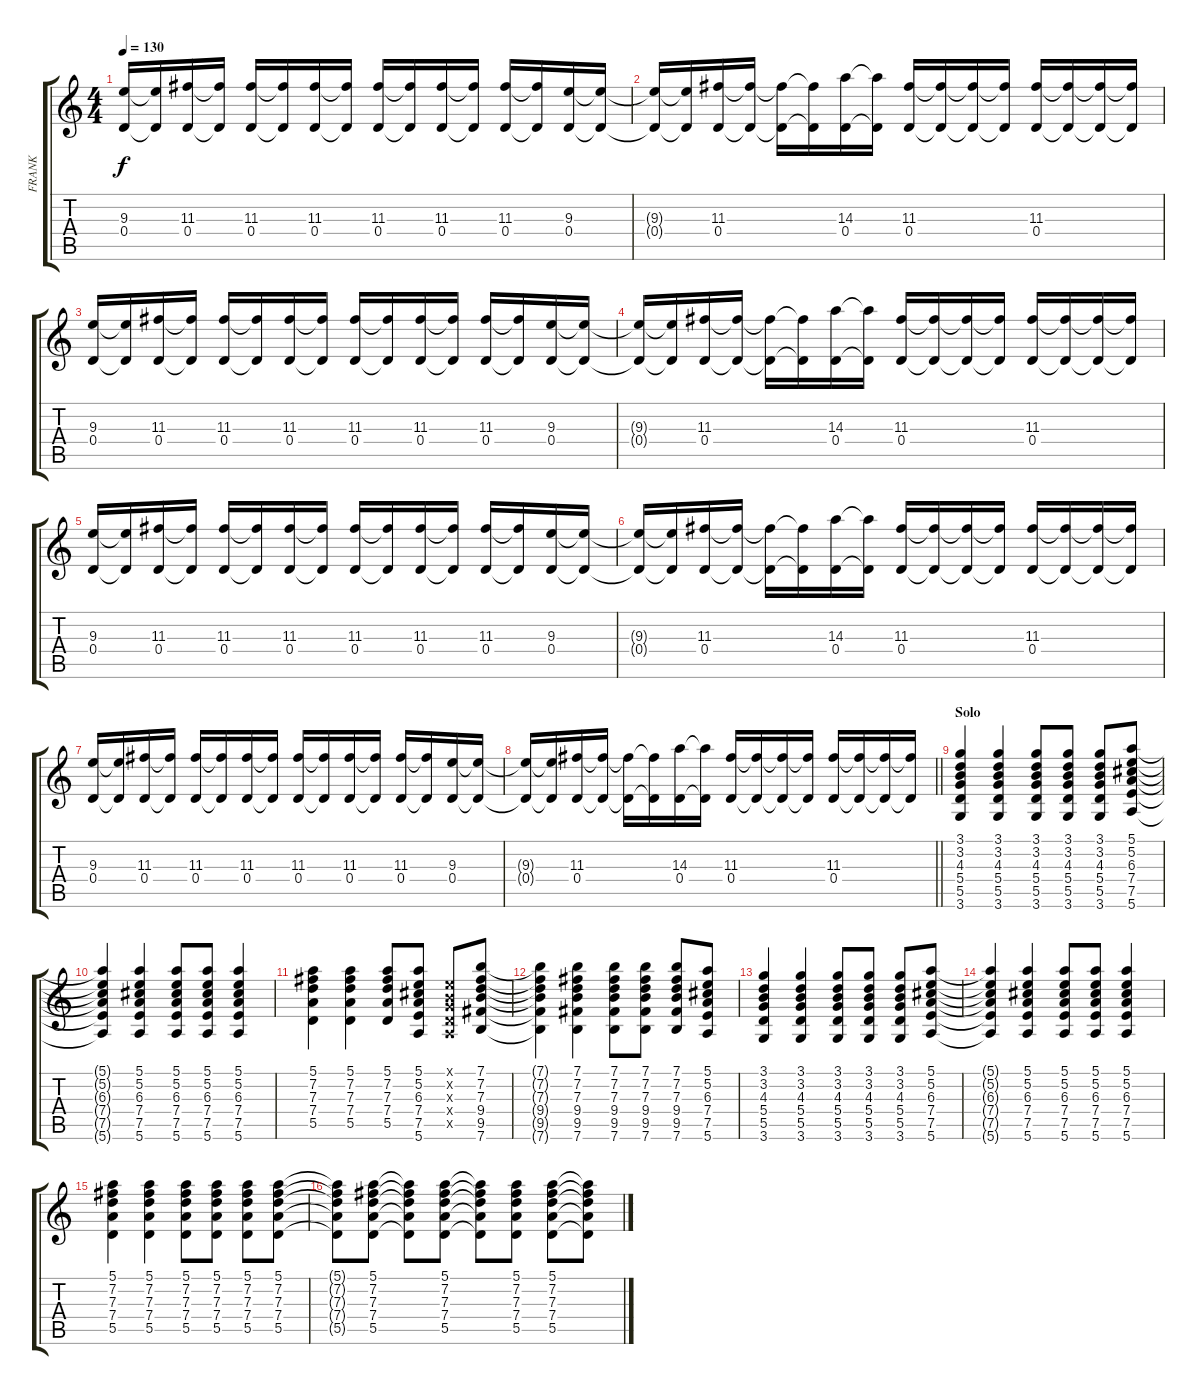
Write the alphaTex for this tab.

\track ("FRANK" "FRANK") {instrument acousticguitarsteel}
\staff {score tabs}
\tuning (E4 B3 G3 D3 A2 E2) {hide}
\ts (4 4)
\tempo 130
\clef g2
\ks c
(9.3 0.4).16{dy f} (9.3{t} 0.4{t}).16 (11.3 0.4).16 (11.3{t} 0.4{t}).16 (11.3 0.4).16 (11.3{t} 0.4{t}).16 (11.3 0.4).16 (11.3{t} 0.4{t}).16 (11.3 0.4).16 (11.3{t} 0.4{t}).16 (11.3 0.4).16 (11.3{t} 0.4{t}).16 (11.3 0.4).16 (11.3{t} 0.4{t}).16 (9.3 0.4).16 (9.3{t} 0.4{t}).16 |
(9.3{t} 0.4{t}).16 (9.3{t} 0.4{t}).16 (11.3 0.4).16 (11.3{t} 0.4{t}).16 (11.3{t} 0.4{t}).16 (11.3{t} 0.4{t}).16 (14.3 0.4).16 (14.3{t} 0.4{t}).16 (11.3 0.4).16 (11.3{t} 0.4{t}).16 (11.3{t} 0.4{t}).16 (11.3{t} 0.4{t}).16 (11.3 0.4).16 (11.3{t} 0.4{t}).16 (11.3{t} 0.4{t}).16 (11.3{t} 0.4{t}).16 |
(9.3 0.4).16 (9.3{t} 0.4{t}).16 (11.3 0.4).16 (11.3{t} 0.4{t}).16 (11.3 0.4).16 (11.3{t} 0.4{t}).16 (11.3 0.4).16 (11.3{t} 0.4{t}).16 (11.3 0.4).16 (11.3{t} 0.4{t}).16 (11.3 0.4).16 (11.3{t} 0.4{t}).16 (11.3 0.4).16 (11.3{t} 0.4{t}).16 (9.3 0.4).16 (9.3{t} 0.4{t}).16 |
(9.3{t} 0.4{t}).16 (9.3{t} 0.4{t}).16 (11.3 0.4).16 (11.3{t} 0.4{t}).16 (11.3{t} 0.4{t}).16 (11.3{t} 0.4{t}).16 (14.3 0.4).16 (14.3{t} 0.4{t}).16 (11.3 0.4).16 (11.3{t} 0.4{t}).16 (11.3{t} 0.4{t}).16 (11.3{t} 0.4{t}).16 (11.3 0.4).16 (11.3{t} 0.4{t}).16 (11.3{t} 0.4{t}).16 (11.3{t} 0.4{t}).16 |
(9.3 0.4).16 (9.3{t} 0.4{t}).16 (11.3 0.4).16 (11.3{t} 0.4{t}).16 (11.3 0.4).16 (11.3{t} 0.4{t}).16 (11.3 0.4).16 (11.3{t} 0.4{t}).16 (11.3 0.4).16 (11.3{t} 0.4{t}).16 (11.3 0.4).16 (11.3{t} 0.4{t}).16 (11.3 0.4).16 (11.3{t} 0.4{t}).16 (9.3 0.4).16 (9.3{t} 0.4{t}).16 |
(9.3{t} 0.4{t}).16 (9.3{t} 0.4{t}).16 (11.3 0.4).16 (11.3{t} 0.4{t}).16 (11.3{t} 0.4{t}).16 (11.3{t} 0.4{t}).16 (14.3 0.4).16 (14.3{t} 0.4{t}).16 (11.3 0.4).16 (11.3{t} 0.4{t}).16 (11.3{t} 0.4{t}).16 (11.3{t} 0.4{t}).16 (11.3 0.4).16 (11.3{t} 0.4{t}).16 (11.3{t} 0.4{t}).16 (11.3{t} 0.4{t}).16 |
(9.3 0.4).16 (9.3{t} 0.4{t}).16 (11.3 0.4).16 (11.3{t} 0.4{t}).16 (11.3 0.4).16 (11.3{t} 0.4{t}).16 (11.3 0.4).16 (11.3{t} 0.4{t}).16 (11.3 0.4).16 (11.3{t} 0.4{t}).16 (11.3 0.4).16 (11.3{t} 0.4{t}).16 (11.3 0.4).16 (11.3{t} 0.4{t}).16 (9.3 0.4).16 (9.3{t} 0.4{t}).16 |
\barLineRight lightlight
(9.3{t} 0.4{t}).16 (9.3{t} 0.4{t}).16 (11.3 0.4).16 (11.3{t} 0.4{t}).16 (11.3{t} 0.4{t}).16 (11.3{t} 0.4{t}).16 (14.3 0.4).16 (14.3{t} 0.4{t}).16 (11.3 0.4).16 (11.3{t} 0.4{t}).16 (11.3{t} 0.4{t}).16 (11.3{t} 0.4{t}).16 (11.3 0.4).16 (11.3{t} 0.4{t}).16 (11.3{t} 0.4{t}).16 (11.3{t} 0.4{t}).16 |
\section ("" "Solo")
(3.1 3.2 4.3 5.4 5.5 3.6).4 (3.1 3.2 4.3 5.4 5.5 3.6).4 (3.1 3.2 4.3 5.4 5.5 3.6).8 (3.1 3.2 4.3 5.4 5.5 3.6).8 (3.1 3.2 4.3 5.4 5.5 3.6).8 (5.1 5.2 6.3 7.4 7.5 5.6).8 |
(5.1{t} 5.2{t} 6.3{t} 7.4{t} 7.5{t} 5.6{t}).4 (5.1 5.2 6.3 7.4 7.5 5.6).4 (5.1 5.2 6.3 7.4 7.5 5.6).8 (5.1 5.2 6.3 7.4 7.5 5.6).8 (5.1 5.2 6.3 7.4 7.5 5.6).4 |
(5.1 7.2 7.3 7.4 5.5).4 (5.1 7.2 7.3 7.4 5.5).4 (5.1 7.2 7.3 7.4 5.5).8 (5.1 5.2 6.3 7.4 7.5 5.6).8 (0.1{x} 0.2{x} 0.3{x} 0.4{x} 0.5{x}).8 (7.1 7.2 7.3 9.4 9.5 7.6).8 |
(7.1{t} 7.2{t} 7.3{t} 9.4{t} 9.5{t} 7.6{t}).4 (7.1 7.2 7.3 9.4 9.5 7.6).4 (7.1 7.2 7.3 9.4 9.5 7.6).8 (7.1 7.2 7.3 9.4 9.5 7.6).8 (7.1 7.2 7.3 9.4 9.5 7.6).8 (5.1 5.2 6.3 7.4 7.5 5.6).8 |
(3.1 3.2 4.3 5.4 5.5 3.6).4 (3.1 3.2 4.3 5.4 5.5 3.6).4 (3.1 3.2 4.3 5.4 5.5 3.6).8 (3.1 3.2 4.3 5.4 5.5 3.6).8 (3.1 3.2 4.3 5.4 5.5 3.6).8 (5.1 5.2 6.3 7.4 7.5 5.6).8 |
(5.1{t} 5.2{t} 6.3{t} 7.4{t} 7.5{t} 5.6{t}).4 (5.1 5.2 6.3 7.4 7.5 5.6).4 (5.1 5.2 6.3 7.4 7.5 5.6).8 (5.1 5.2 6.3 7.4 7.5 5.6).8 (5.1 5.2 6.3 7.4 7.5 5.6).4 |
(5.1 7.2 7.3 7.4 5.5).4 (5.1 7.2 7.3 7.4 5.5).4 (5.1 7.2 7.3 7.4 5.5).8 (5.1 7.2 7.3 7.4 5.5).8 (5.1 7.2 7.3 7.4 5.5).8 (5.1 7.2 7.3 7.4 5.5).8 |
(5.1{t} 7.2{t} 7.3{t} 7.4{t} 5.5{t}).8 (5.1 7.2 7.3 7.4 5.5).8 (5.1{t} 7.2{t} 7.3{t} 7.4{t} 5.5{t}).8 (5.1 7.2 7.3 7.4 5.5).8 (5.1{t} 7.2{t} 7.3{t} 7.4{t} 5.5{t}).8 (5.1 7.2 7.3 7.4 5.5).8 (5.1 7.2 7.3 7.4 5.5).8 (5.1{t} 7.2{t} 7.3{t} 7.4{t} 5.5{t}).8
